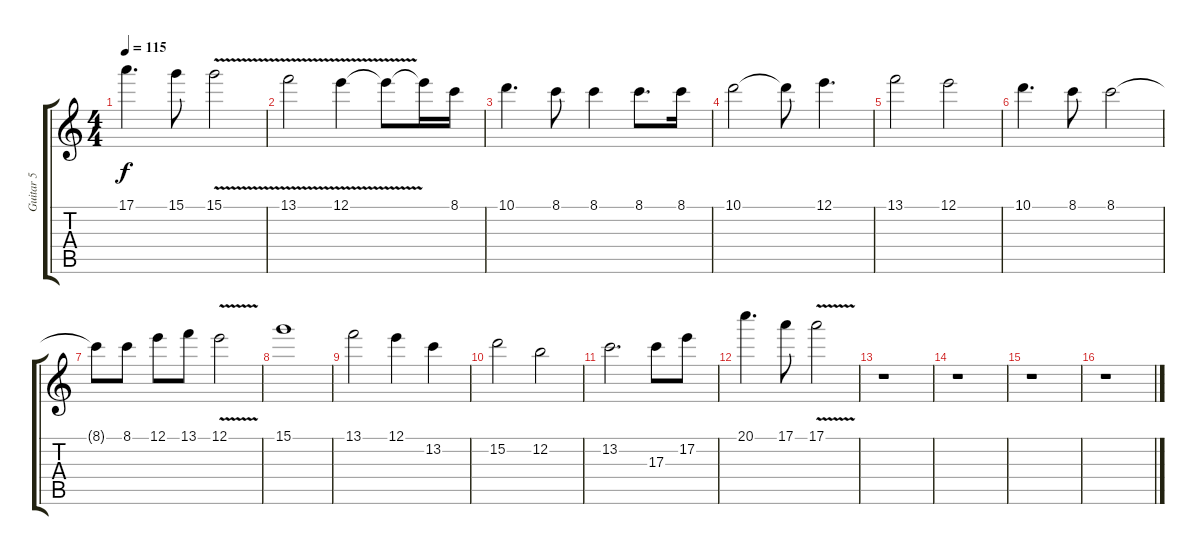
\track ("Guitar 5" "Guitar 5") {instrument electricguitarjazz}
\staff {score tabs}
\tuning (E4 B3 G3 D3 A2 E2) {hide}
\ts (4 4)
\tempo 115
\clef g2
\ks c
17.1.4{d dy f} 15.1.8 15.1{v}.2 |
13.1{v}.2 12.1{v}.4 12.1{t}.8 12.1{t}.16 8.1.16 |
10.1.4{d} 8.1.8 8.1.4 8.1.8{d} 8.1.16 |
10.1.2 10.1{t}.8 12.1.4{d} |
13.1.2 12.1.2 |
10.1.4{d} 8.1.8 8.1.2 |
8.1{t}.8 8.1.8 12.1.8 13.1.8 12.1{v}.2 |
15.1.1 |
13.1.2 12.1.4 13.2.4 |
15.2.2 12.2.2 |
13.2.2{d} 17.3.8 17.2.8 |
20.1.4{d} 17.1.8 17.1{v}.2 |
r.1 |
r.1 |
r.1 |
r.1
